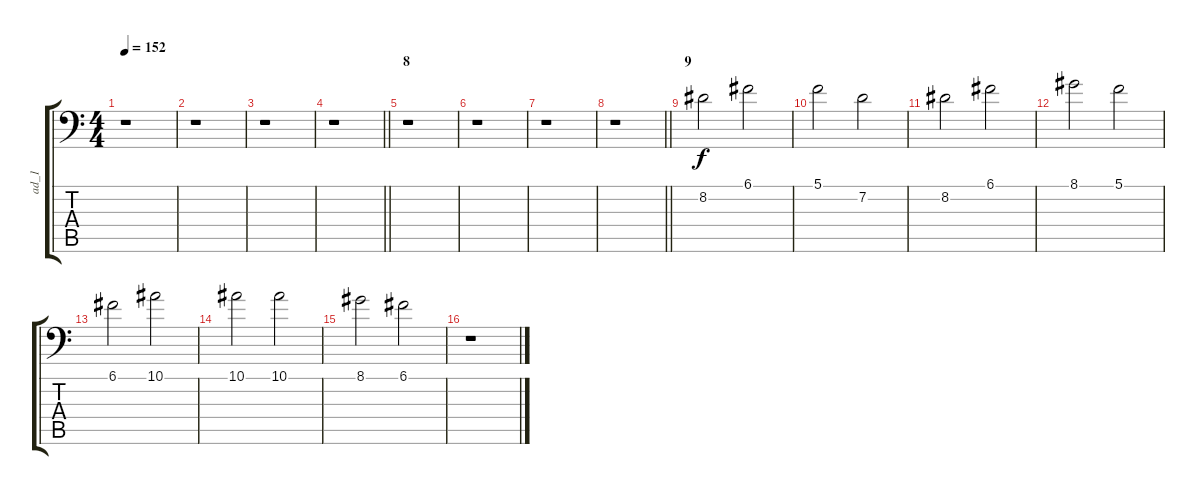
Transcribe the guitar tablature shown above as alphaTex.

\track ("ad_1" "ad_1") {instrument orchestrahit}
\staff {score tabs}
\tuning (C4 G3 Eb3 Bb2 F2 Bb1) {hide}
\ts (4 4)
\tempo 152
\clef f4
\ks c
r.1{dy f} |
r.1 |
r.1 |
\barLineRight lightlight
r.1 |
\section ("" "8")
r.1 |
r.1 |
r.1 |
\barLineRight lightlight
r.1 |
\section ("" "9")
8.2.2{instrument guitarharmonics} 6.1.2 |
5.1.2 7.2.2 |
8.2.2 6.1.2 |
8.1.2 5.1.2 |
6.1.2 10.1.2 |
10.1.2 10.1.2 |
8.1.2 6.1.2 |
r.1
